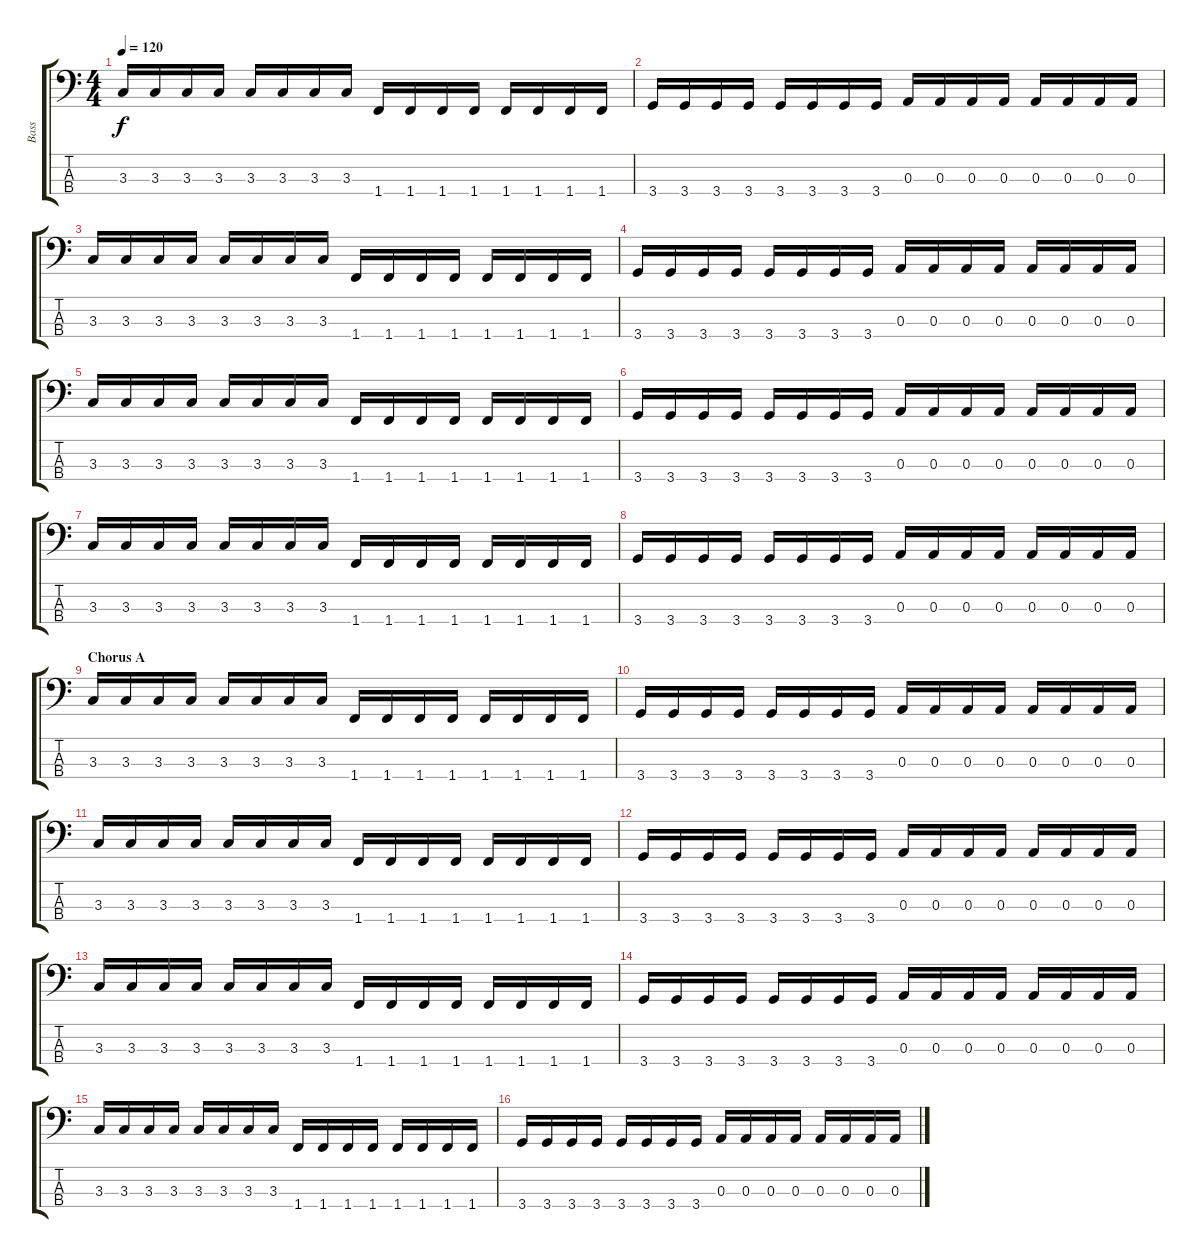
\track ("Bass" "Bass") {instrument synthbass2}
\staff {score tabs}
\tuning (G2 D2 A1 E1) {hide}
\ts (4 4)
\tempo 120
\clef f4
\ks c
3.3.16{dy f} 3.3.16 3.3.16 3.3.16 3.3.16 3.3.16 3.3.16 3.3.16 1.4.16 1.4.16 1.4.16 1.4.16 1.4.16 1.4.16 1.4.16 1.4.16 |
3.4.16 3.4.16 3.4.16 3.4.16 3.4.16 3.4.16 3.4.16 3.4.16 0.3.16 0.3.16 0.3.16 0.3.16 0.3.16 0.3.16 0.3.16 0.3.16 |
3.3.16 3.3.16 3.3.16 3.3.16 3.3.16 3.3.16 3.3.16 3.3.16 1.4.16 1.4.16 1.4.16 1.4.16 1.4.16 1.4.16 1.4.16 1.4.16 |
3.4.16 3.4.16 3.4.16 3.4.16 3.4.16 3.4.16 3.4.16 3.4.16 0.3.16 0.3.16 0.3.16 0.3.16 0.3.16 0.3.16 0.3.16 0.3.16 |
3.3.16 3.3.16 3.3.16 3.3.16 3.3.16 3.3.16 3.3.16 3.3.16 1.4.16 1.4.16 1.4.16 1.4.16 1.4.16 1.4.16 1.4.16 1.4.16 |
3.4.16 3.4.16 3.4.16 3.4.16 3.4.16 3.4.16 3.4.16 3.4.16 0.3.16 0.3.16 0.3.16 0.3.16 0.3.16 0.3.16 0.3.16 0.3.16 |
3.3.16 3.3.16 3.3.16 3.3.16 3.3.16 3.3.16 3.3.16 3.3.16 1.4.16 1.4.16 1.4.16 1.4.16 1.4.16 1.4.16 1.4.16 1.4.16 |
3.4.16 3.4.16 3.4.16 3.4.16 3.4.16 3.4.16 3.4.16 3.4.16 0.3.16 0.3.16 0.3.16 0.3.16 0.3.16 0.3.16 0.3.16 0.3.16 |
\section ("" "Chorus A")
3.3.16 3.3.16 3.3.16 3.3.16 3.3.16 3.3.16 3.3.16 3.3.16 1.4.16 1.4.16 1.4.16 1.4.16 1.4.16 1.4.16 1.4.16 1.4.16 |
3.4.16 3.4.16 3.4.16 3.4.16 3.4.16 3.4.16 3.4.16 3.4.16 0.3.16 0.3.16 0.3.16 0.3.16 0.3.16 0.3.16 0.3.16 0.3.16 |
3.3.16 3.3.16 3.3.16 3.3.16 3.3.16 3.3.16 3.3.16 3.3.16 1.4.16 1.4.16 1.4.16 1.4.16 1.4.16 1.4.16 1.4.16 1.4.16 |
3.4.16 3.4.16 3.4.16 3.4.16 3.4.16 3.4.16 3.4.16 3.4.16 0.3.16 0.3.16 0.3.16 0.3.16 0.3.16 0.3.16 0.3.16 0.3.16 |
3.3.16 3.3.16 3.3.16 3.3.16 3.3.16 3.3.16 3.3.16 3.3.16 1.4.16 1.4.16 1.4.16 1.4.16 1.4.16 1.4.16 1.4.16 1.4.16 |
3.4.16 3.4.16 3.4.16 3.4.16 3.4.16 3.4.16 3.4.16 3.4.16 0.3.16 0.3.16 0.3.16 0.3.16 0.3.16 0.3.16 0.3.16 0.3.16 |
3.3.16 3.3.16 3.3.16 3.3.16 3.3.16 3.3.16 3.3.16 3.3.16 1.4.16 1.4.16 1.4.16 1.4.16 1.4.16 1.4.16 1.4.16 1.4.16 |
3.4.16 3.4.16 3.4.16 3.4.16 3.4.16 3.4.16 3.4.16 3.4.16 0.3.16 0.3.16 0.3.16 0.3.16 0.3.16 0.3.16 0.3.16 0.3.16
